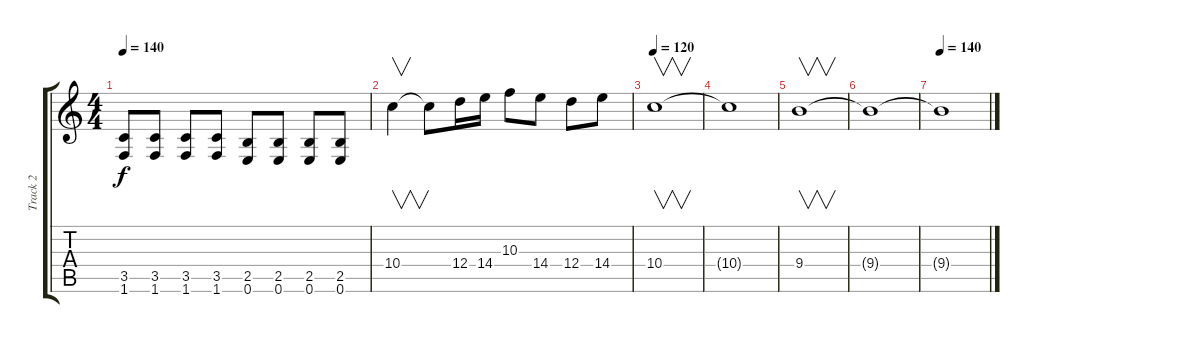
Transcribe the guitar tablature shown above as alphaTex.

\track ("Track 2" "Track 2") {instrument distortionguitar}
\staff {score tabs}
\tuning (E4 B3 G3 D3 A2 E2) {hide}
\ts (4 4)
\tempo 140
\clef g2
\ks c
(3.5 1.6).8{dy f} (3.5 1.6).8 (3.5 1.6).8 (3.5 1.6).8 (2.5 0.6).8 (2.5 0.6).8 (2.5 0.6).8 (2.5 0.6).8 |
10.4.4{v} 10.4{t}.8 12.4.16 14.4.16 10.3.8 14.4.8 12.4.8 14.4.8 |
\tempo 120
10.4.1{v} |
10.4{t}.1 |
9.4.1{v} |
9.4{t}.1 |
\tempo 140
9.4{t}.1
